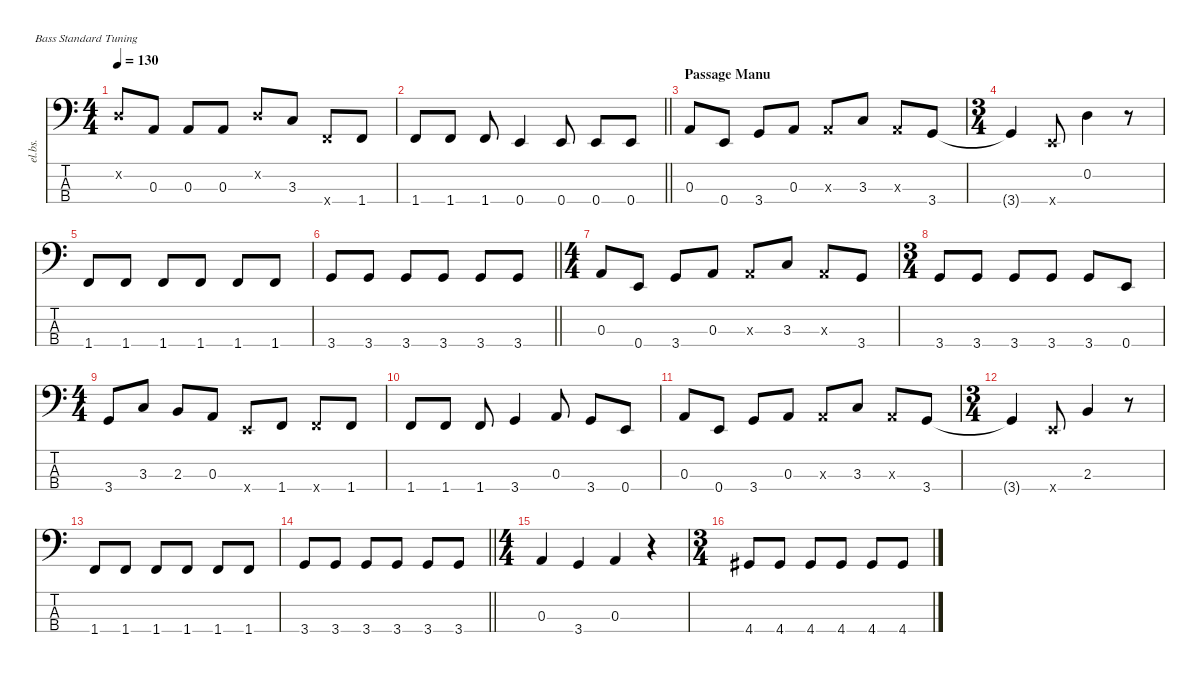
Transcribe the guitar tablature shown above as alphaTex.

\defaultSystemsLayout 4
\hideDynamics
\bracketExtendMode nobrackets
\track ("Chipon" "el.bs.") {instrument electricbassfinger}
\staff {score tabs}
\tuning (G2 D2 A1 E1)
\ts (4 4)
\beaming (8 2 2 2 2)
\tempo 130
\clef f4
\ks c
0.2{x}.8{dy f} 0.3.8 0.3.8 0.3.8 0.2{x}.8 3.3.8 1.4{x}.8 1.4.8 |
\barLineRight lightlight
1.4.8 1.4.8 1.4.8 0.4.4 0.4.8 0.4.8 0.4.8 |
\section ("" "Passage Manu")
0.3.8 0.4.8 3.4.8 0.3.8 0.3{x}.8 3.3.8 0.3{x}.8 3.4.8 |
\ts (3 4)
\beaming (8 2 2 2 2)
3.4{t}.4 0.4{x}.8{dy mp} 0.2.4{dy f} r.8 |
\beaming (8 2 2 2)
1.4.8 1.4.8 1.4.8 1.4.8 1.4.8 1.4.8 |
\barLineRight lightlight
3.4.8 3.4.8 3.4.8 3.4.8 3.4.8 3.4.8 |
\ts (4 4)
\beaming (8 2 2 2 2)
0.3.8 0.4.8 3.4.8 0.3.8 0.3{x}.8 3.3.8 0.3{x}.8 3.4.8 |
\ts (3 4)
\beaming (8 2 2 2)
3.4.8 3.4.8 3.4.8 3.4.8 3.4.8 0.4.8 |
\ts (4 4)
\beaming (8 2 2 2 2)
3.4.8 3.3.8 2.3.8 0.3.8 0.4{x}.8 1.4.8 1.4{x}.8 1.4.8 |
1.4.8 1.4.8 1.4.8 3.4.4 0.3.8 3.4.8 0.4.8 |
0.3.8 0.4.8 3.4.8 0.3.8 0.3{x}.8 3.3.8 0.3{x}.8 3.4.8 |
\ts (3 4)
\beaming (8 2 2 2)
3.4{t}.4 0.4{x}.8{dy mp} 2.3.4{dy f} r.8 |
1.4.8 1.4.8 1.4.8 1.4.8 1.4.8 1.4.8 |
\barLineRight lightlight
3.4.8 3.4.8 3.4.8 3.4.8 3.4.8 3.4.8 |
\ts (4 4)
\beaming (8 2 2 2 2)
0.3.4 3.4.4 0.3.4 r.4 |
\ts (3 4)
\beaming (8 2 2 2)
4.4{acc #}.8 4.4{acc #}.8 4.4{acc #}.8 4.4{acc #}.8 4.4{acc #}.8 4.4{acc #}.8
